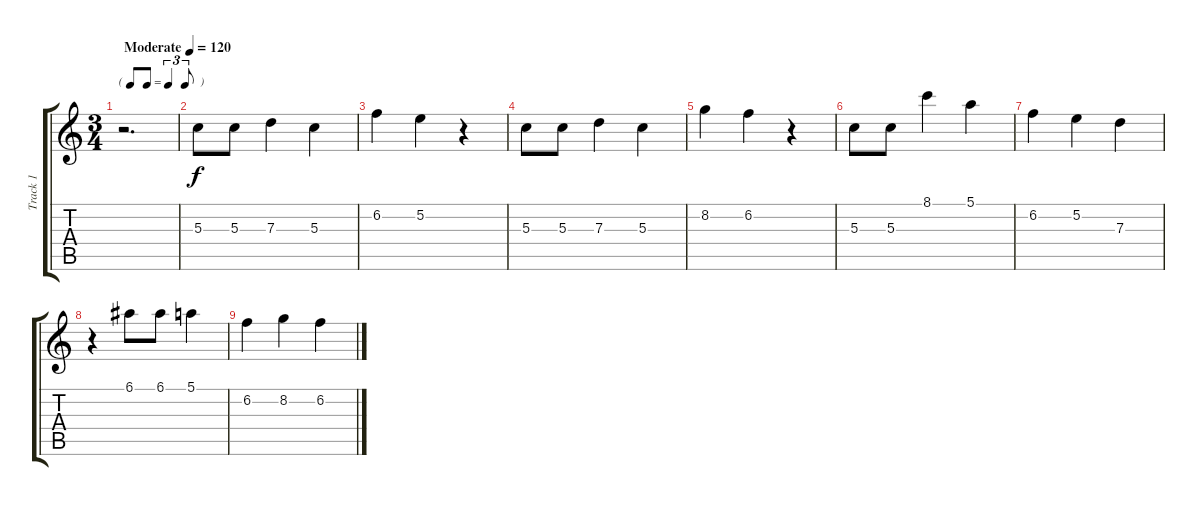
\track ("Track 1" "Track 1") {instrument acousticguitarsteel}
\staff {score tabs}
\tuning (E4 B3 G3 D3 A2 E2) {hide}
\ts (3 4)
\tf triplet8th
\tempo (120 "Moderate")
\clef g2
\ks c
r.2{d dy f instrument acousticguitarsteel} |
5.3.8 5.3.8 7.3.4 5.3.4 |
6.2.4 5.2.4 r.4 |
5.3.8 5.3.8 7.3.4 5.3.4 |
8.2.4 6.2.4 r.4 |
5.3.8 5.3.8 8.1.4 5.1.4 |
6.2.4 5.2.4 7.3.4 |
r.4 6.1.8 6.1.8 5.1.4 |
6.2.4 8.2.4 6.2.4
